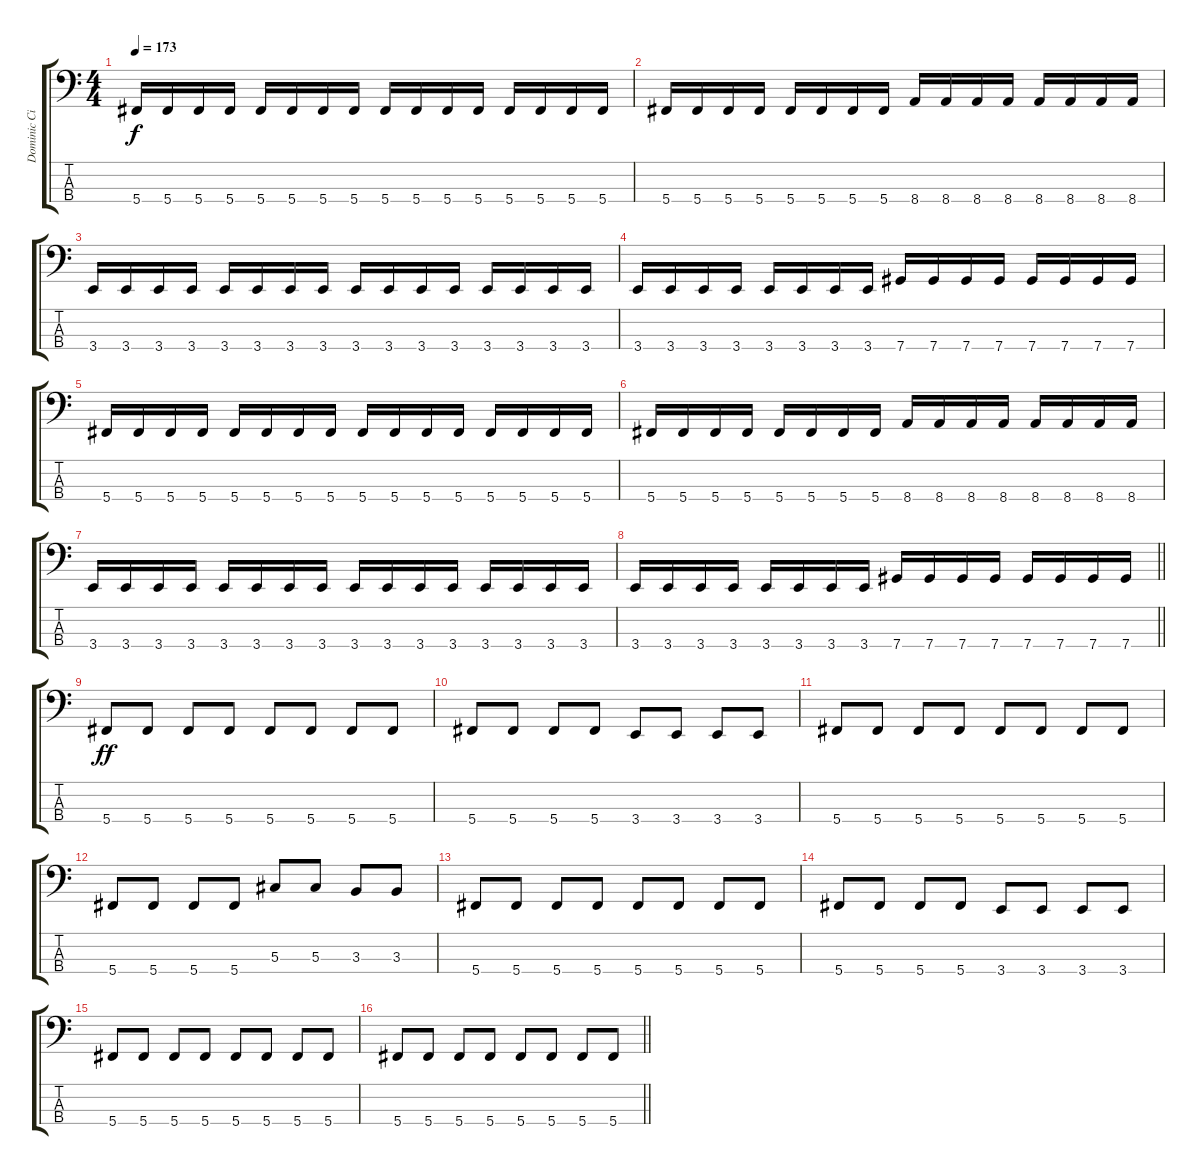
\track ("Dominic Cifarelli" "Dominic Ci") {instrument electricbasspick}
\staff {score tabs}
\tuning (Gb2 Db2 Ab1 Db1) {hide}
\ts (4 4)
\tempo 173
\clef f4
\ks c
5.4.16{dy f} 5.4.16 5.4.16 5.4.16 5.4.16 5.4.16 5.4.16 5.4.16 5.4.16 5.4.16 5.4.16 5.4.16 5.4.16 5.4.16 5.4.16 5.4.16 |
5.4.16 5.4.16 5.4.16 5.4.16 5.4.16 5.4.16 5.4.16 5.4.16 8.4.16 8.4.16 8.4.16 8.4.16 8.4.16 8.4.16 8.4.16 8.4.16 |
3.4.16 3.4.16 3.4.16 3.4.16 3.4.16 3.4.16 3.4.16 3.4.16 3.4.16 3.4.16 3.4.16 3.4.16 3.4.16 3.4.16 3.4.16 3.4.16 |
3.4.16 3.4.16 3.4.16 3.4.16 3.4.16 3.4.16 3.4.16 3.4.16 7.4.16 7.4.16 7.4.16 7.4.16 7.4.16 7.4.16 7.4.16 7.4.16 |
5.4.16 5.4.16 5.4.16 5.4.16 5.4.16 5.4.16 5.4.16 5.4.16 5.4.16 5.4.16 5.4.16 5.4.16 5.4.16 5.4.16 5.4.16 5.4.16 |
5.4.16 5.4.16 5.4.16 5.4.16 5.4.16 5.4.16 5.4.16 5.4.16 8.4.16 8.4.16 8.4.16 8.4.16 8.4.16 8.4.16 8.4.16 8.4.16 |
3.4.16 3.4.16 3.4.16 3.4.16 3.4.16 3.4.16 3.4.16 3.4.16 3.4.16 3.4.16 3.4.16 3.4.16 3.4.16 3.4.16 3.4.16 3.4.16 |
\barLineRight lightlight
3.4.16 3.4.16 3.4.16 3.4.16 3.4.16 3.4.16 3.4.16 3.4.16 7.4.16 7.4.16 7.4.16 7.4.16 7.4.16 7.4.16 7.4.16 7.4.16 |
5.4.8{dy ff} 5.4.8 5.4.8 5.4.8 5.4.8 5.4.8 5.4.8 5.4.8 |
5.4.8 5.4.8 5.4.8 5.4.8 3.4.8 3.4.8 3.4.8 3.4.8 |
5.4.8 5.4.8 5.4.8 5.4.8 5.4.8 5.4.8 5.4.8 5.4.8 |
5.4.8 5.4.8 5.4.8 5.4.8 5.3.8 5.3.8 3.3.8 3.3.8 |
5.4.8 5.4.8 5.4.8 5.4.8 5.4.8 5.4.8 5.4.8 5.4.8 |
5.4.8 5.4.8 5.4.8 5.4.8 3.4.8 3.4.8 3.4.8 3.4.8 |
5.4.8 5.4.8 5.4.8 5.4.8 5.4.8 5.4.8 5.4.8 5.4.8 |
\barLineRight lightlight
5.4.8 5.4.8 5.4.8 5.4.8 5.4.8 5.4.8 5.4.8 5.4.8
